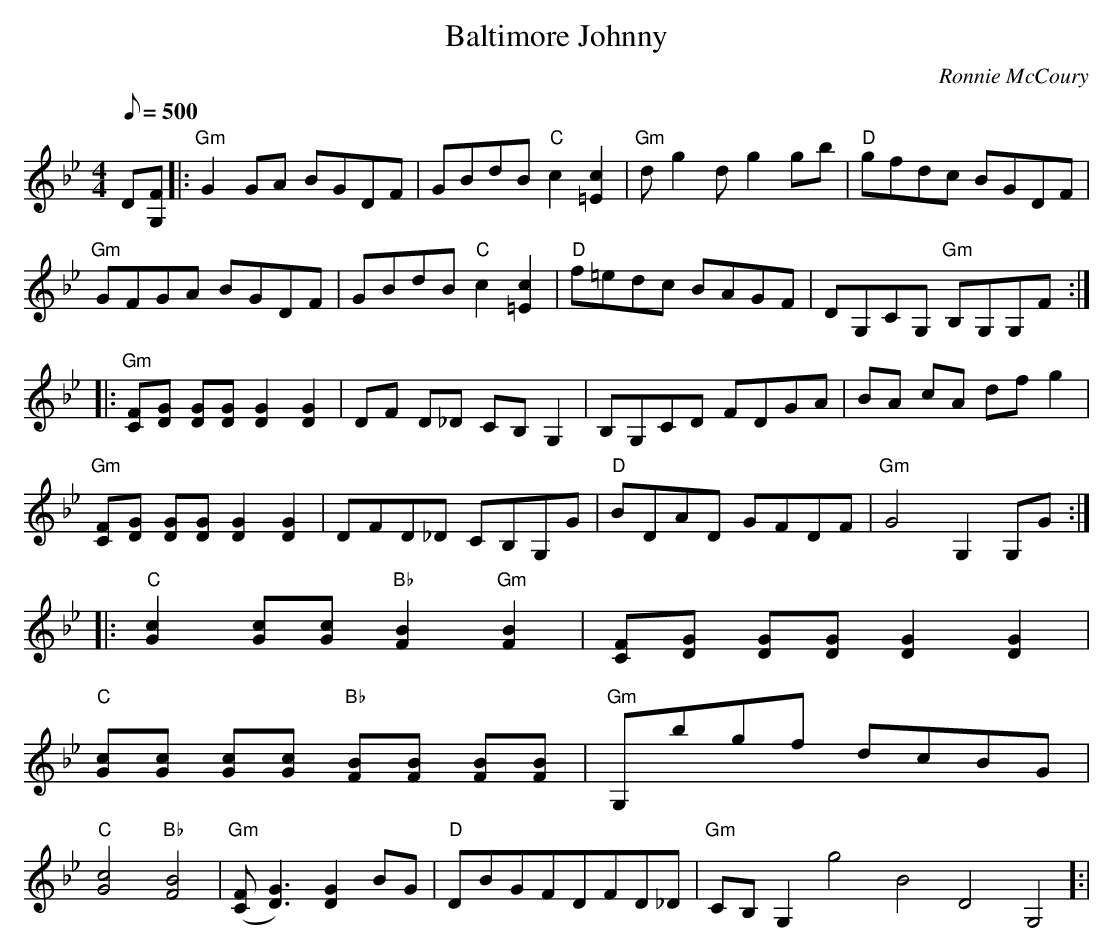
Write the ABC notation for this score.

X:1
T:Baltimore Johnny
C:Ronnie McCoury
M:4/4
L:1/8
Q:1/8=500
K:Gm
D[FG,]|:"Gm"G2GA BGDF|GBdB "C"c2[c2=E2]|"Gm"dg2d g2gb|"D"gfdc BGDF|
"Gm"GFGA BGDF|GBdB "C"c2[c2=E2]|"D"f=edc BAGF|DG,CG, "Gm"B,G,G,F:|
|:"Gm"[FC][GD] [GD][GD][G2D2][G2D2]|DF D_D CB,G,2|B,G,CD FDGA|BA cA dfg2 |
"Gm"[FC][GD] [GD][GD][G2D2][G2D2]|DFD_D CB,G,G|"D"BDAD GFDF|"Gm"G4G,2G,G ,:|
|:"C"[c2G2][cG][cG] "Bb"[B2F2] "Gm"[B2F2]|[FC][GD] [GD][GD][G2D2][G2D2]|
"C"[cG][cG] [cG][cG] "Bb"[BF][BF] [BF][BF]|"Gm"G,bgf dcBG|
"C"[c4G4] "Bb"[B4F4]|"Gm" ([FC][G3D3]) [G2D2]BG|"D"DBGFDFD_D|"Gm"CB,G,2[ g4B4D4G,4]:|
